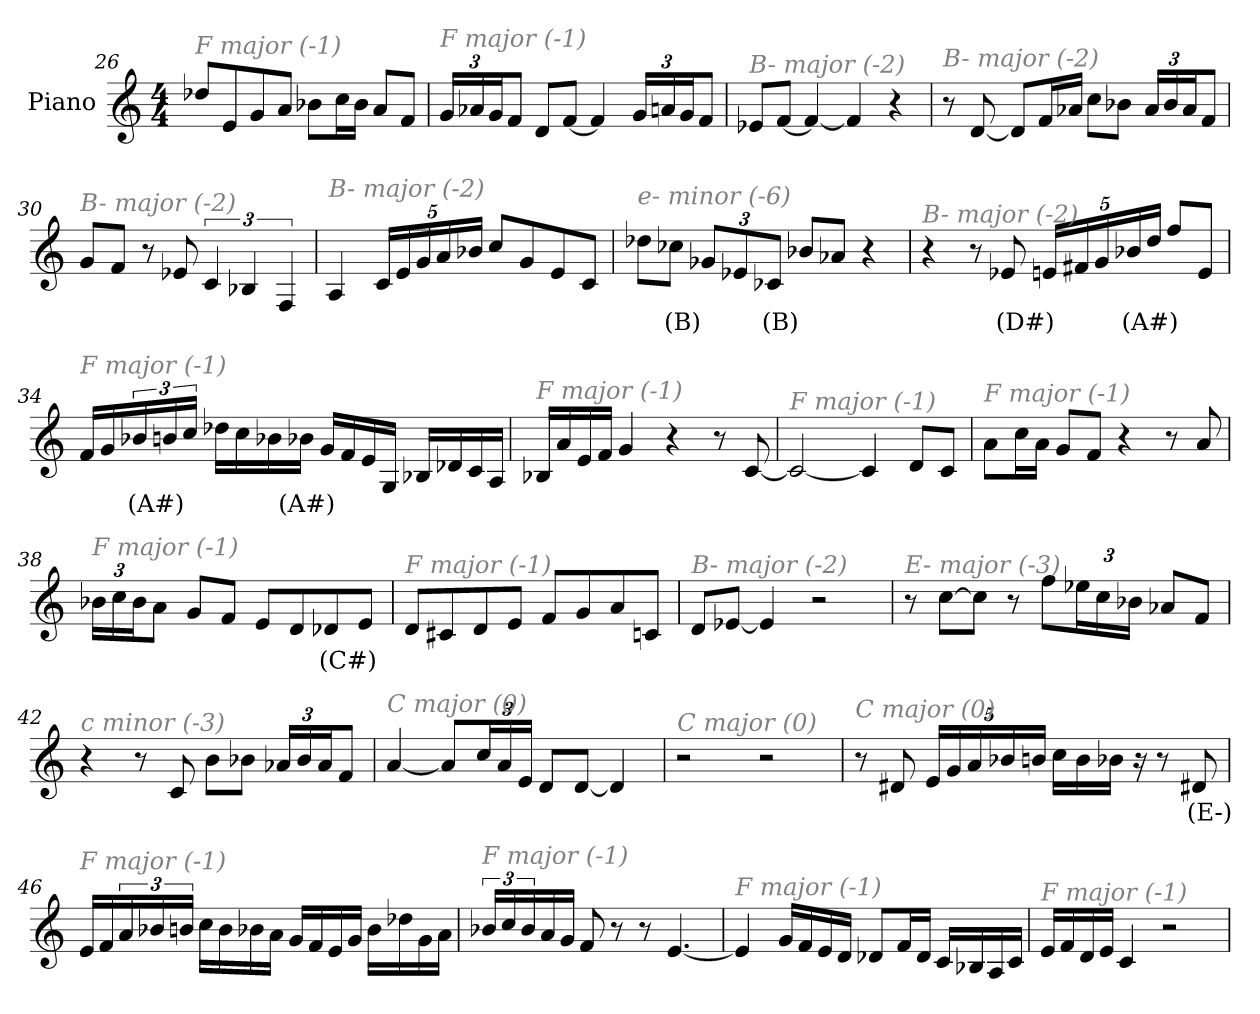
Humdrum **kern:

**kern	**text
*part1	*part1
*staff1	*staff1
*I"Piano	*
*I'Pno	*
*clefG2	*
*k[]	*
*M4/4	*
=26	=26
!LO:TX:i:color=#808080:t=F major (-1)	!
8dd-X/L	.
8e/	.
8g/	.
8a/J	.
8b-X\L	.
16cc\L	.
16b-\JJ	.
8a/L	.
8f/J	.
=27	=27
*Xbrackettup	*
!LO:TX:i:color=#808080:t=F major (-1)	!
24g/LL	.
24a-X/	.
24g/J	.
8f/J	.
8d/L	.
[8f/J	.
4f/]	.
24g/LL	.
24an/	.
24g/J	.
8f/J	.
!!LO:LB:g=z
=28	=28
!LO:TX:i:color=#808080:t=B- major (-2)	!
8e-X/L	.
[8f/J	.
4f/_	.
4f/]	.
4r	.
=29	=29
!LO:TX:i:color=#808080:t=B- major (-2)	!
8r	.
[8d/	.
8d/L]	.
16f/L	.
16a-X/JJ	.
8cc\L	.
8b-X\J	.
24a-/LL	.
24b-/	.
24a-/J	.
8f/J	.
=30	=30
!LO:TX:i:color=#808080:t=B- major (-2)	!
8g/L	.
8f/J	.
8r	.
8e-X/	.
*brackettup	*
6c/	.
6B-X/	.
6F/	.
=31	=31
!LO:TX:i:color=#808080:t=B- major (-2)	!
4A/	.
*Xbrackettup	*
20c/LL	.
20e/	.
20g/	.
20a/	.
20b-X/JJ	.
8cc/L	.
8g/	.
8e/	.
8c/J	.
!!LO:LB:g=z
=32	=32
!LO:TX:i:color=#808080:t=e- minor (-6)	!
8dd-X\L	.
8cc-Xi\J	(B)
12g-X/L	.
12e-X/	.
12c-Xi/J	(B)
8b-X/L	.
8a-X/J	.
4r	.
=33	=33
!LO:TX:i:color=#808080:t=B- major (-2)	!
4r	.
8r	.
8e-Xi/	(D#)
20e/LL	.
20f#X/	.
20g/	.
20b-Xi/	(A#)
20dd/JJ	.
8ff/L	.
8e/J	.
=34	=34
!LO:TX:i:color=#808080:t=F major (-1)	!
16f/LL	.
16g/	.
*brackettup	*
24b-Xi/	(A#)
24b/	.
24cc/JJ	.
16dd-X\LL	.
16cc\	.
16b-X\	.
16b-Xi\JJ	(A#)
16g/LL	.
16f/	.
16e/	.
16G/JJ	.
16B-X/LL	.
16d-X/	.
16c/	.
16A/JJ	.
!!LO:LB:g=z
=35	=35
!LO:TX:i:color=#808080:t=F major (-1)	!
16B-X/LL	.
16a/	.
16e/	.
16f/JJ	.
4g/	.
4r	.
8r	.
[8c/	.
=36	=36
!LO:TX:i:color=#808080:t=F major (-1)	!
2c/_	.
4c/]	.
8d/L	.
8c/J	.
=37	=37
!LO:TX:i:color=#808080:t=F major (-1)	!
8a\L	.
16cc\L	.
16a\JJ	.
8g/L	.
8f/J	.
4r	.
8r	.
8a/	.
=38	=38
*Xbrackettup	*
!LO:TX:i:color=#808080:t=F major (-1)	!
24b-X\LL	.
24cc\	.
24b-\J	.
8a\J	.
8g/L	.
8f/J	.
8e/L	.
8d/	.
8d-Xi/	(C#)
8e/J	.
!!LO:PB:g=z
=39	=39
!LO:TX:i:color=#808080:t=F major (-1)	!
8d/L	.
8c#Xj/	.
8d/	.
8e/J	.
8f/L	.
8g/	.
8a/	.
8cn/J	.
=40	=40
!LO:TX:i:color=#808080:t=B- major (-2)	!
8d/L	.
[8e-X/J	.
4e-/]	.
2r	.
=41	=41
!LO:TX:i:color=#808080:t=E- major (-3)	!
8r	.
[8cc\L	.
8cc\J]	.
8r	.
8ff\L	.
24ee-X\L	.
24cc\	.
24b-X\JJ	.
8a-X/L	.
8f/J	.
=42	=42
!LO:TX:i:color=#808080:t=c minor (-3)	!
4r	.
8r	.
8c/	.
8b\L	.
8b-X\J	.
24a-X/LL	.
24b-/	.
24a-/J	.
8f/J	.
!!LO:LB:g=z
=43	=43
!LO:TX:i:color=#808080:t=C major (0)	!
[4a/	.
8a/L]	.
24cc/L	.
24a/	.
24e/JJ	.
8d/L	.
[8d/J	.
4d/]	.
=44	=44
!LO:TX:i:color=#808080:t=C major (0)	!
2r	.
2r	.
=45	=45
!LO:TX:i:color=#808080:t=C major (0)	!
8r	.
8d#X/	.
20e/LL	.
20g/	.
20a/	.
20b-X/	.
20bn/JJ	.
16cc\LL	.
16b\	.
16b-X\JJ	.
16r	.
8r	.
8d#Xi/	(E-)
!!LO:LB:g=z
=46	=46
!LO:TX:i:color=#808080:t=F major (-1)	!
16e/LL	.
16f/	.
*brackettup	*
24a/	.
24b-X/	.
24bn/JJ	.
16cc\LL	.
16b\	.
16b-X\	.
16a\JJ	.
16g/LL	.
16f/	.
16e/	.
16g/JJ	.
16b-\LL	.
16dd-X\	.
16g\	.
16a\JJ	.
=47	=47
!LO:TX:i:color=#808080:t=F major (-1)	!
24b-X/LL	.
24cc/	.
24b-/	.
16a/	.
16g/JJ	.
8f/	.
8r	.
8r	.
[4.e/	.
=48	=48
!LO:TX:i:color=#808080:t=F major (-1)	!
4e/]	.
16g/LL	.
16f/	.
16e/	.
16d/JJ	.
8d-X/L	.
16f/L	.
16d-/JJ	.
16c/LL	.
16B-X/	.
16A/	.
16c/JJ	.
!!LO:LB:g=z
=49	=49
!LO:TX:i:color=#808080:t=F major (-1)	!
16e/LL	.
16f/	.
16d/	.
16e/JJ	.
4c/	.
2r	.
=	=
*-	*-
